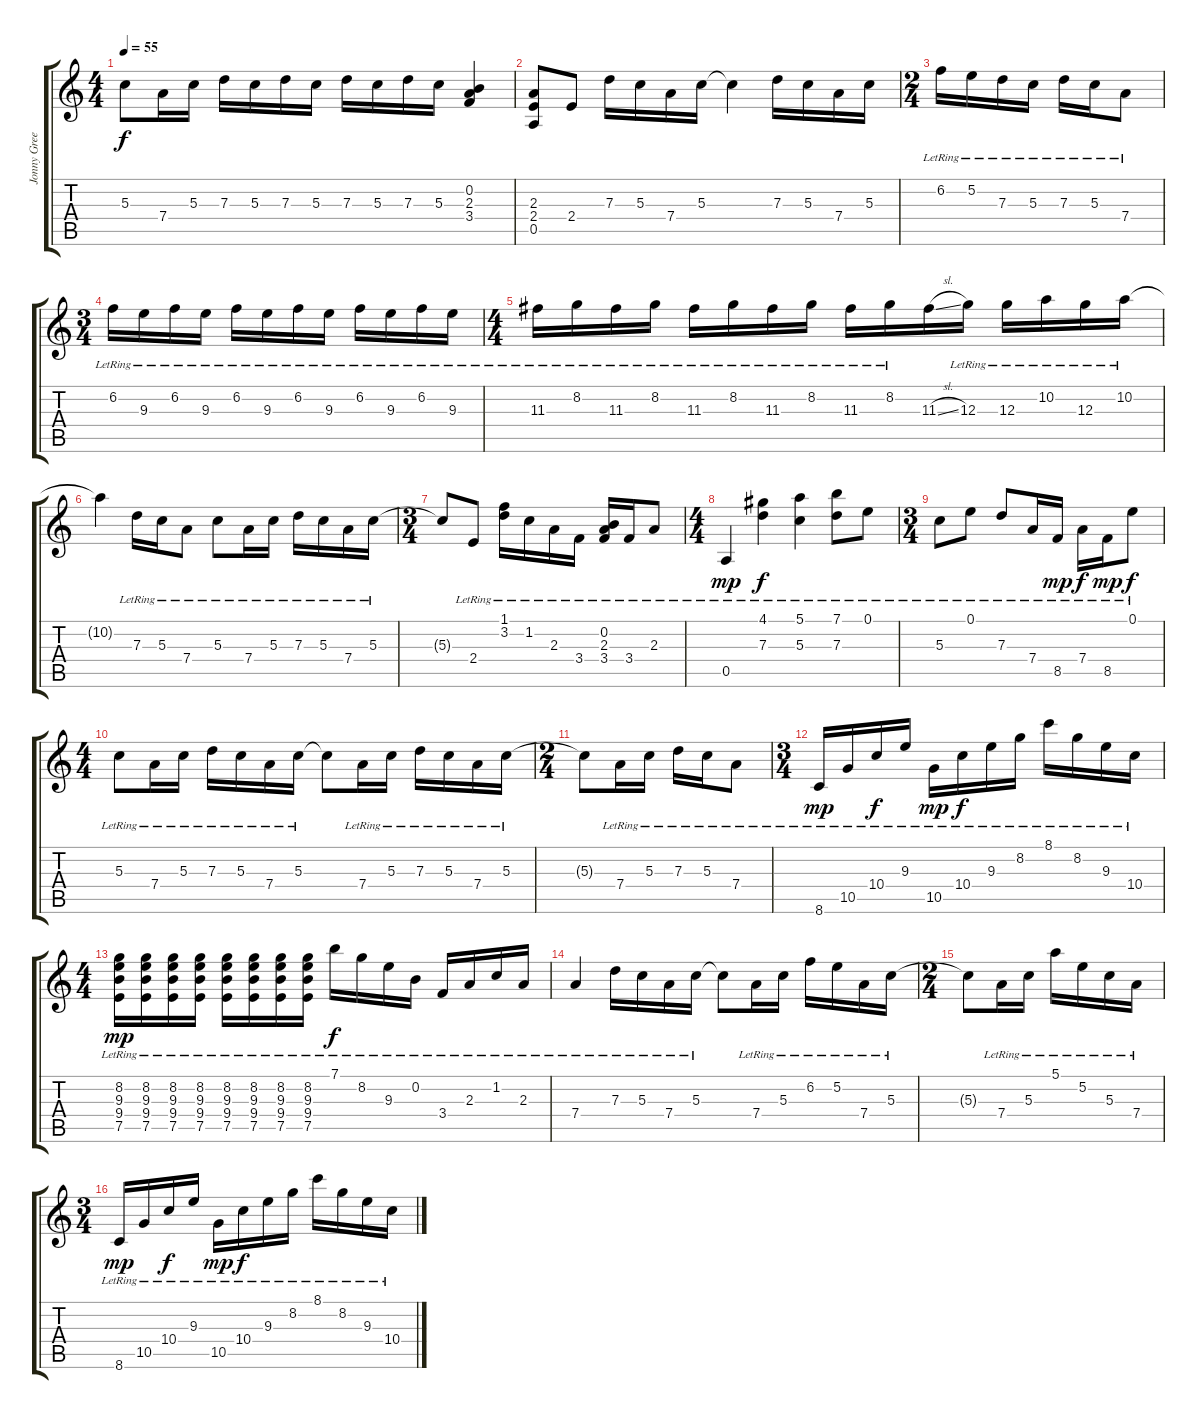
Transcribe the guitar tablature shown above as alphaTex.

\track ("Jonny Greenwood" "Jonny Gree") {instrument electricguitarjazz}
\staff {score tabs}
\tuning (E4 B3 G3 D3 A2 E2) {hide}
\ts (4 4)
\tempo 55
\clef g2
\ks c
5.3{t}.8{dy f} 7.4.16 5.3.16 7.3.16 5.3.16 7.3.16 5.3.16 7.3.16 5.3.16 7.3.16 5.3.16 (0.2 2.3 3.4).4 |
(2.3 2.4 0.5).8 2.4.8 7.3.16 5.3.16 7.4.16 5.3.16 5.3{t}.4 7.3.16 5.3.16 7.4.16 5.3.16 |
\ts (2 4)
6.2{lr}.16 5.2{lr}.16 7.3{lr}.16 5.3{lr}.16 7.3{lr}.16 5.3{lr}.16 7.4{lr}.8 |
\ts (3 4)
6.2{lr}.16 9.3{lr}.16 6.2{lr}.16 9.3{lr}.16 6.2{lr}.16 9.3{lr}.16 6.2{lr}.16 9.3{lr}.16 6.2{lr}.16 9.3{lr}.16 6.2{lr}.16 9.3{lr}.16 |
\ts (4 4)
11.3{lr}.16 8.2{lr}.16 11.3{lr}.16 8.2{lr}.16 11.3{lr}.16 8.2{lr}.16 11.3{lr}.16 8.2{lr}.16 11.3{lr}.16 8.2{lr}.16 11.3{sl}.16 12.3{lr}.16 12.3{lr}.16 10.2{lr}.16 12.3{lr}.16 10.2{lr}.16 |
10.2{t}.4 7.3{lr}.16 5.3{lr}.16 7.4{lr}.8 5.3{lr}.8 7.4{lr}.16 5.3{lr}.16 7.3{lr}.16 5.3{lr}.16 7.4{lr}.16 5.3{lr}.16 |
\ts (3 4)
5.3{t}.8 2.4{lr}.8 (1.1{lr} 3.2{lr}).16 1.2{lr}.16 2.3{lr}.16 3.4{lr}.16 (0.2{lr} 2.3{lr} 3.4{lr}).16 3.4{lr}.16 2.3{lr}.8 |
\ts (4 4)
0.5{lr}.4{dy mp} (4.1{lr} 7.3{lr}).4{dy f} (5.1{lr} 5.3{lr}).4 (7.1{lr} 7.3{lr}).8 0.1{lr}.8 |
\ts (3 4)
5.3{lr}.8 0.1{lr}.8 7.3{lr}.8 7.4{lr}.16 8.5{lr}.16{dy mp} 7.4{lr}.16{dy f} 8.5{lr}.16{dy mp} 0.1{lr}.8{dy f} |
\ts (4 4)
5.3{lr}.8 7.4{lr}.16 5.3{lr}.16 7.3{lr}.16 5.3{lr}.16 7.4{lr}.16 5.3{lr}.16 5.3{t}.8 7.4{lr}.16 5.3{lr}.16 7.3{lr}.16 5.3{lr}.16 7.4{lr}.16 5.3{lr}.16 |
\ts (2 4)
5.3{t}.8 7.4{lr}.16 5.3{lr}.16 7.3{lr}.16 5.3{lr}.16 7.4{lr}.8 |
\ts (3 4)
8.6{lr}.16{dy mp} 10.5{lr}.16 10.4{lr}.16{dy f} 9.3{lr}.16 10.5{lr}.16{dy mp} 10.4{lr}.16{dy f} 9.3{lr}.16 8.2{lr}.16 8.1{lr}.16 8.2{lr}.16 9.3{lr}.16 10.4{lr}.16 |
\ts (4 4)
(8.2{lr} 9.3{lr} 9.4{lr} 7.5{lr}).16{dy mp} (8.2{lr} 9.3{lr} 9.4{lr} 7.5{lr}).16 (8.2{lr} 9.3{lr} 9.4{lr} 7.5{lr}).16 (8.2{lr} 9.3{lr} 9.4{lr} 7.5{lr}).16 (8.2{lr} 9.3{lr} 9.4{lr} 7.5{lr}).16 (8.2{lr} 9.3{lr} 9.4{lr} 7.5{lr}).16 (8.2{lr} 9.3{lr} 9.4{lr} 7.5{lr}).16 (8.2{lr} 9.3{lr} 9.4{lr} 7.5{lr}).16 7.1{lr}.16{dy f} 8.2{lr}.16 9.3{lr}.16 0.2{lr}.16 3.4{lr}.16 2.3{lr}.16 1.2{lr}.16 2.3{lr}.16 |
7.4{lr}.4 7.3{lr}.16 5.3{lr}.16 7.4{lr}.16 5.3{lr}.16 5.3{t}.8 7.4{lr}.16 5.3{lr}.16 6.2{lr}.16 5.2{lr}.16 7.4{lr}.16 5.3{lr}.16 |
\ts (2 4)
5.3{t}.8 7.4{lr}.16 5.3{lr}.16 5.1{lr}.16 5.2{lr}.16 5.3{lr}.16 7.4{lr}.16 |
\ts (3 4)
8.6{lr}.16{dy mp} 10.5{lr}.16 10.4{lr}.16{dy f} 9.3{lr}.16 10.5{lr}.16{dy mp} 10.4{lr}.16{dy f} 9.3{lr}.16 8.2{lr}.16 8.1{lr}.16 8.2{lr}.16 9.3{lr}.16 10.4{lr}.16
